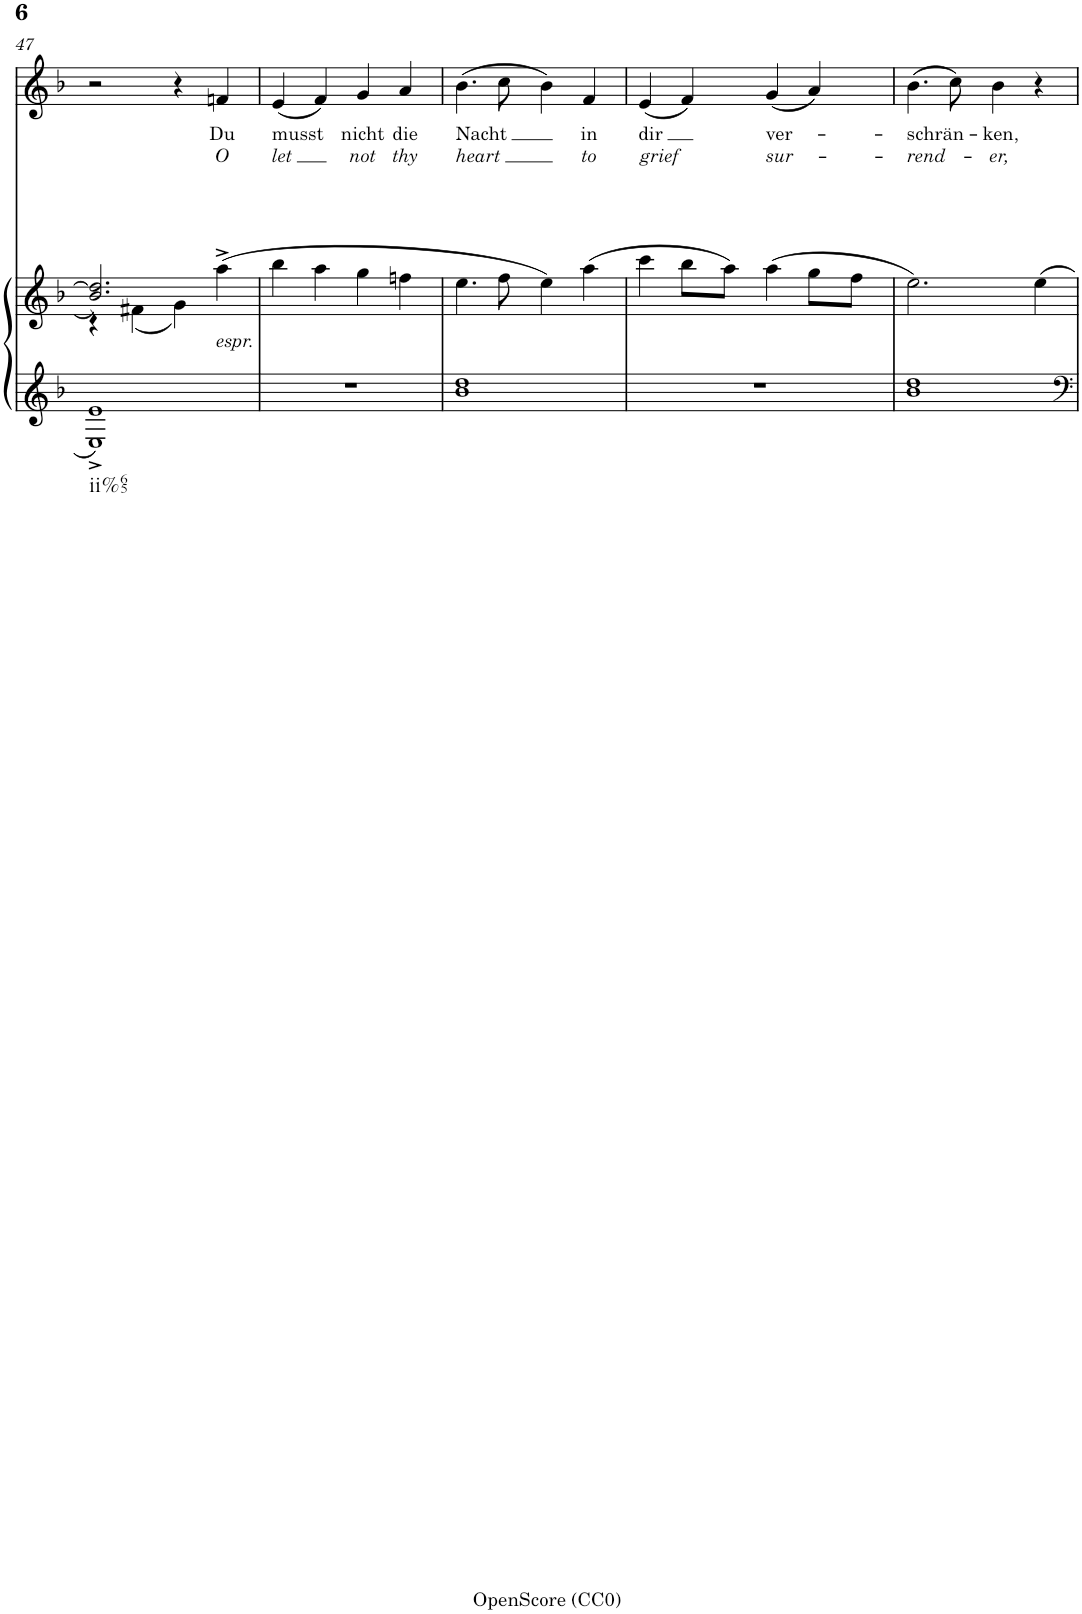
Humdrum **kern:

**kern	**kern	**kern	**text	**text
*part2	*part2	*part1	*part1	*part1
*staff3	*staff2	*staff1	*staff1	*staff1
*I"Piano	*	*I"Voice	*	*
*I'Pno	*	*	*	*
!!LO:PB:g=z
*clefG2	*clefG2	*clefG2	*	*
*k[b-]	*k[b-]	*k[b-]	*	*
*M4/4	*M4/4	*M4/4	*	*
=47	=47	=47	=47	=47
*	*^	*	*	*
!LO:TX:b:t=ii%65	!	!	!	!	!
1E^ 1e^	2.b-/ 2.dd/]	4r	2r	.	.
.	.	(4f#X\	.	.	.
.	.	4g\)	4r	.	.
!	!LO:TX:b:i:t=espr.	!	!	!	!
!	!	!	!	!LO:LY:b	!LO:LY:b
.	(4aa^>\	4ryy	4fn/	Du	O
=48	=48	=48	=48	=48	=48
!	!	!	!	!LO:LY:b	!LO:LY:b
*	*v	*v	*	*	*
1r	4bb-\	(4e/	musst	let
.	4aa\	4f/)	.	.
!	!	!	!LO:LY:b	!LO:LY:b
.	4gg\	4g/	nicht	not
!	!	!	!LO:LY:b	!LO:LY:b
.	4ffn\	4a/	die	thy
=49	=49	=49	=49	=49
!	!	!	!LO:LY:b	!LO:LY:b
1b- 1dd	4.ee\	(4.b-\	Nacht	heart
.	8ff\	8cc\	.	.
.	4ee\)	4b-\)	.	.
!	!	!	!LO:LY:b	!LO:LY:b
.	(4aa\	4f/	in	to
=50	=50	=50	=50	=50
!	!	!	!LO:LY:b	!LO:LY:b
1r	4ccc\	(4e/	dir	grief
.	8bb-\L	4f/)	.	.
.	8aa\J)	.	.	.
!	!	!	!LO:LY:b	!LO:LY:b
.	(4aa\	(4g/	ver-	sur-
.	8gg\L	4a/)	.	.
.	8ff\J	.	.	.
=51	=51	=51	=51	=51
!	!	!	!LO:LY:b	!LO:LY:b
1b- 1dd	2.ee\)	(4.b-\	-schrän-	-rend-
.	.	8cc\)	.	.
!	!	!	!LO:LY:b	!LO:LY:b
.	.	4b-\	-ken,	-er,
.	4ee\	4r	.	.
=	=	=	=	=
*-	*-	*-	*-	*-
